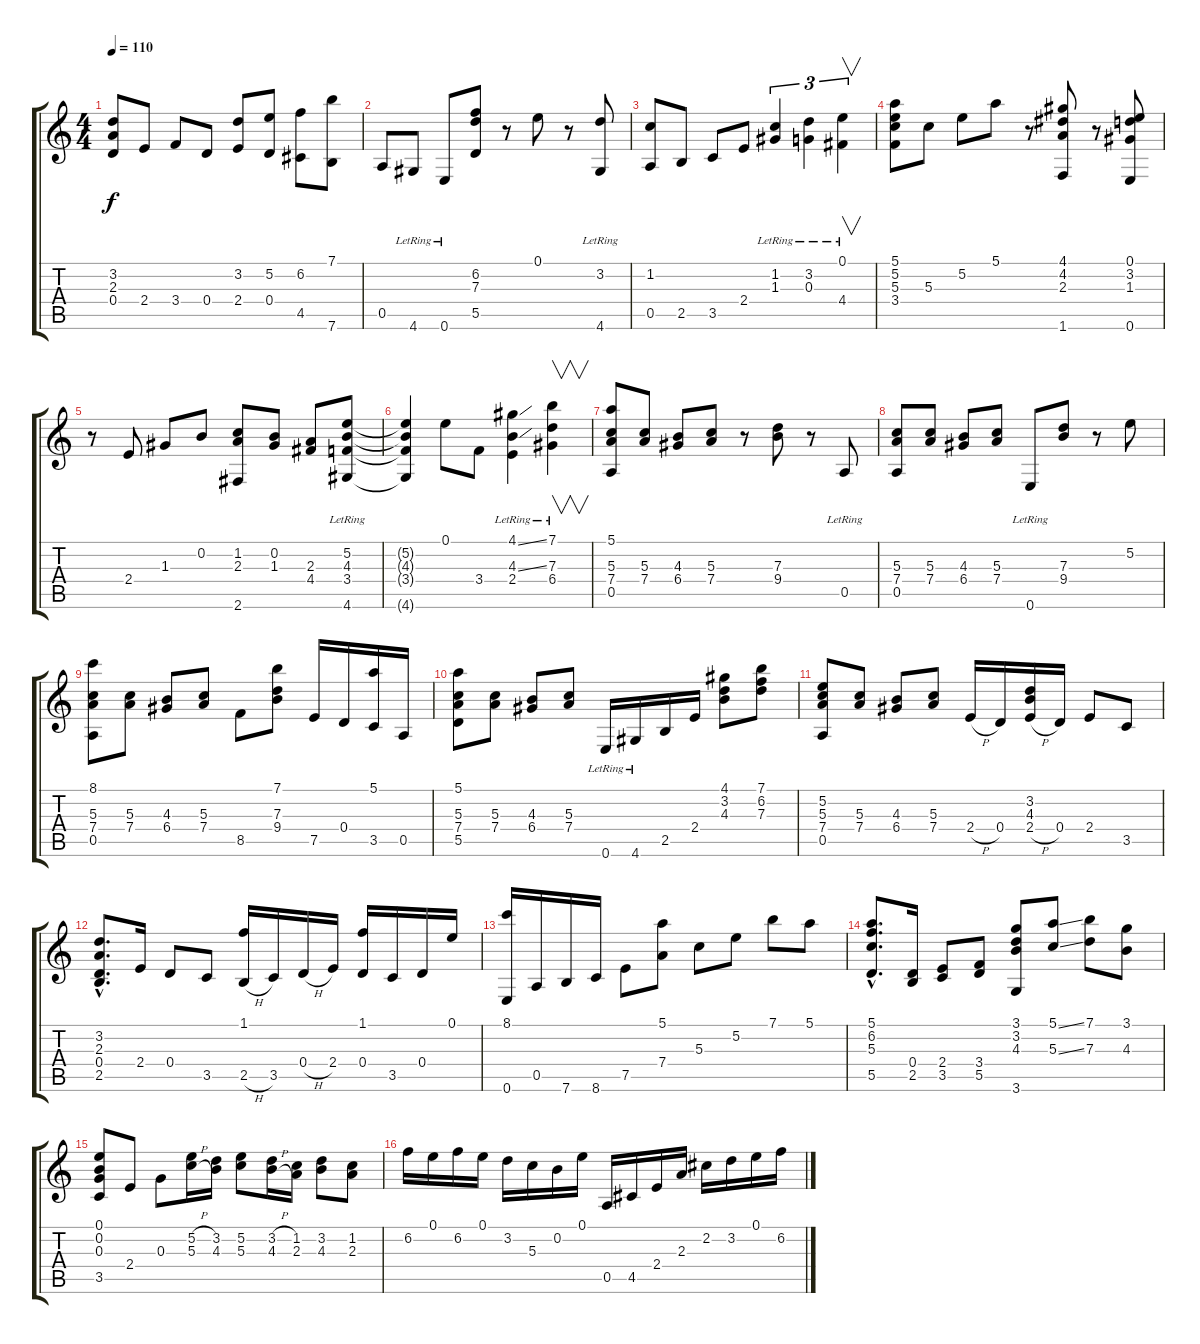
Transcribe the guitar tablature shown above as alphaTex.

\track "" {instrument electricbasspick}
\staff {score tabs}
\tuning (E4 B3 G3 D3 A2 E2) {hide}
\ts (4 4)
\tempo 110
\clef g2
\ks c
(3.2 2.3 0.4).8{dy f} 2.4.8 3.4.8 0.4.8 (3.2 2.4).8 (5.2 0.4).8 (6.2 4.5).8 (7.1 7.6).8 |
0.5.8 4.6{lr}.8 0.6{lr}.8 (6.2 7.3 5.5).8 r.8 0.1.8 r.8 (3.2 4.6{lr}).8 |
(1.2 0.5).8 2.5.8 3.5.8 2.4.8 (1.2 1.3{lr}).4{tu (3 2)} (3.2 0.3{lr}).4{tu (3 2)} (0.1{lr} 4.4{lr}).4{v tu (3 2)} |
(5.1 5.2 5.3 3.4).8 5.3.8 5.2.8 5.1.8 r.8 (4.1 4.2 2.3 1.6).8 r.8 (0.1 3.2 1.3 0.6).8 |
r.8 2.4.8 1.3.8 0.2.8 (1.2 2.3 2.6).8 (0.2 1.3).8 (2.3 4.4).8 (5.2{lr} 4.3{lr} 3.4{lr} 4.6).8 |
(5.2{t} 4.3{t} 3.4{t} 4.6{t}).4 0.1.8 3.4.8 (4.1{ss} 4.3{ss} 2.4{lr}).4 (7.1{lr} 7.3 6.4).4{v} |
(5.1 5.3 7.4 0.5).8 (5.3 7.4).8 (4.3 6.4).8 (5.3 7.4).8 r.8 (7.3 9.4).8 r.8 0.5{lr}.8 |
(5.3 7.4 0.5).8 (5.3 7.4).8 (4.3 6.4).8 (5.3 7.4).8 0.6{lr}.8 (7.3 9.4).8 r.8 5.2.8 |
(8.1 5.3 7.4 0.5).8 (5.3 7.4).8 (4.3 6.4).8 (5.3 7.4).8 8.5.8 (7.1 7.3 9.4).8 7.5.16 0.4.16 (5.1 3.5).16 0.5.16 |
(5.1 5.3 7.4 5.5).8 (5.3 7.4).8 (4.3 6.4).8 (5.3 7.4).8 0.6{lr}.16 4.6{lr}.16 2.5.16 2.4.16 (4.1 3.2 4.3).8 (7.1 6.2 7.3).8 |
(5.2 5.3 7.4 0.5).8 (5.3 7.4).8 (4.3 6.4).8 (5.3 7.4).8 2.4{h}.16 0.4.16 (3.2 4.3 2.4{h}).16 0.4.16 2.4.8 3.5.8 |
(3.2{hac} 2.3{hac} 0.4{hac} 2.5{hac}).8{d} 2.4.16 0.4.8 3.5.8 (1.1 2.5{h}).16 3.5.16 0.4{h}.16 2.4.16 (1.1 0.4).16 3.5.16 0.4.16 0.1.16 |
(8.1 0.6).16 0.5.16 7.6.16 8.6.16 7.5.8 (5.1 7.4).8 5.3.8 5.2.8 7.1.8 5.1.8 |
(5.1{hac} 6.2{hac} 5.3{hac} 5.5{hac}).8{d} (0.4 2.5).16 (2.4 3.5).8 (3.4 5.5).8 (3.1 3.2 4.3 3.6).8 (5.1{ss} 5.3{ss}).8 (7.1 7.3).8 (3.1 4.3).8 |
(0.1 0.2 0.3 3.5).8 2.4.8 0.3.8 (5.2{h} 5.3{h}).16 (3.2 4.3).16 (5.2 5.3).8 (3.2{h} 4.3{h}).16 (1.2 2.3).16 (3.2 4.3).8 (1.2 2.3).8 |
6.2.16 0.1.16 6.2.16 0.1.16 3.2.16 5.3.16 0.2.16 0.1.16 0.5.16 4.5.16 2.4.16 2.3.16 2.2.16 3.2.16 0.1.16 6.2.16
